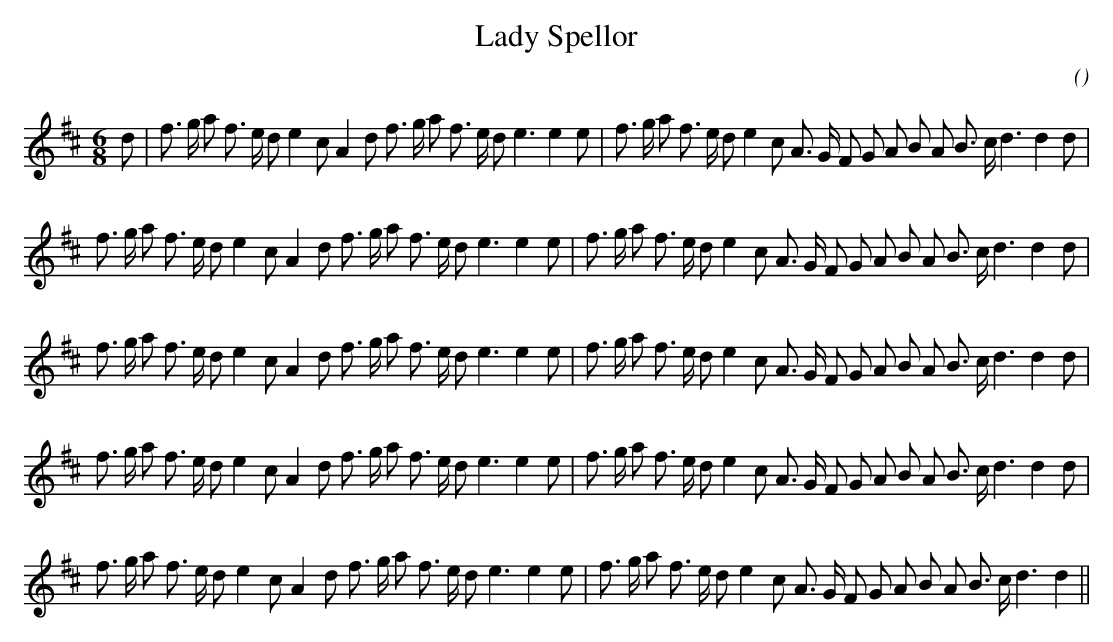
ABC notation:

X:1
T: Lady Spellor
C:
O:
M:6/8
K:D
K:D
M:6/8
L:1/16
d2 |f3 g a2 f3 e d2 e4 c2 A4 d2 f3 g a2 f3 e d2 e6e4 e2 |f3 g a2 f3 e d2 e4 c2 A3 G F2 G2 A2 B2 A2 B3 c d6d4 d2 |
f3 g a2 f3 e d2 e4 c2 A4 d2 f3 g a2 f3 e d2 e6e4 e2 |f3 g a2 f3 e d2 e4 c2 A3 G F2 G2 A2 B2 A2 B3 c d6d4 d2 |
f3 g a2 f3 e d2 e4 c2 A4 d2 f3 g a2 f3 e d2 e6e4 e2 |f3 g a2 f3 e d2 e4 c2 A3 G F2 G2 A2 B2 A2 B3 c d6d4 d2 |
f3 g a2 f3 e d2 e4 c2 A4 d2 f3 g a2 f3 e d2 e6e4 e2 |f3 g a2 f3 e d2 e4 c2 A3 G F2 G2 A2 B2 A2 B3 c d6d4 d2 |
f3 g a2 f3 e d2 e4 c2 A4 d2 f3 g a2 f3 e d2 e6e4 e2 |f3 g a2 f3 e d2 e4 c2 A3 G F2 G2 A2 B2 A2 B3 c d6d4 ||
